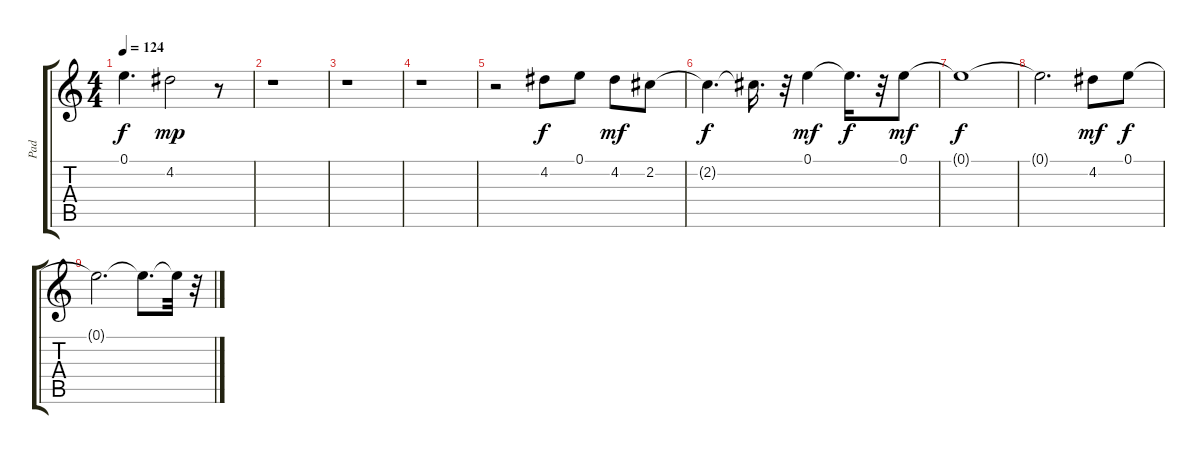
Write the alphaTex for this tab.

\track ("Pad" "Pad") {instrument contrabass}
\staff {score tabs}
\tuning (E4 B3 G3 D3 A2 E2) {hide}
\ts (4 4)
\tempo 124
\clef g2
\ks c
0.1{t}.4{d dy f} 4.2.2{dy mp} r.8 |
r.1 |
r.1 |
r.1 |
r.2 4.2.8{dy f} 0.1.8 4.2.8{dy mf} 2.2.8 |
2.2{t}.4{d dy f} 2.2{t}.16{d} r.32 0.1.4{dy mf} 0.1{t}.16{d dy f} r.32 0.1.8{dy mf} |
0.1{t}.1{dy f} |
0.1{t}.2{d} 4.2.8{dy mf} 0.1.8{dy f} |
0.1{t}.2{d} 0.1{t}.8{d} 0.1{t}.32 r.32
